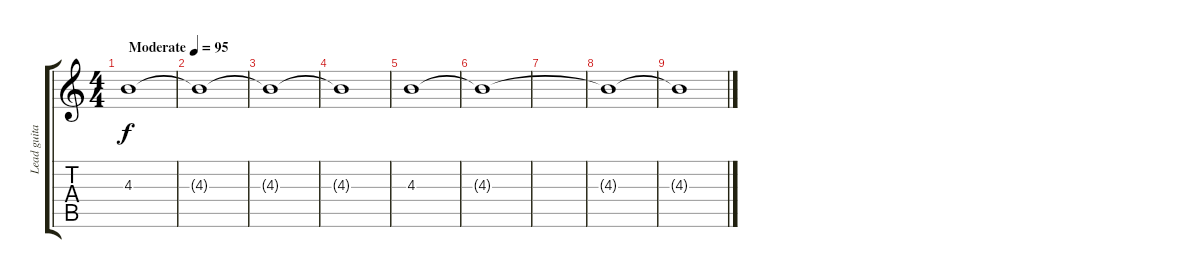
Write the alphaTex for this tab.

\track ("Lead guitar" "Lead guita") {instrument overdrivenguitar}
\staff {score tabs}
\tuning (E4 B3 G3 D3 A2 E2) {hide}
\ts (4 4)
\tempo (95 "Moderate")
\clef g2
\ks c
4.3.1{dy f volume 16 instrument overdrivenguitar} |
4.3{t}.1 |
4.3{t}.1 |
4.3{t}.1 |
4.3.1{volume 14} |
4.3{t}.1 |
|
4.3{t}.1{volume 16} |
4.3{t}.1
